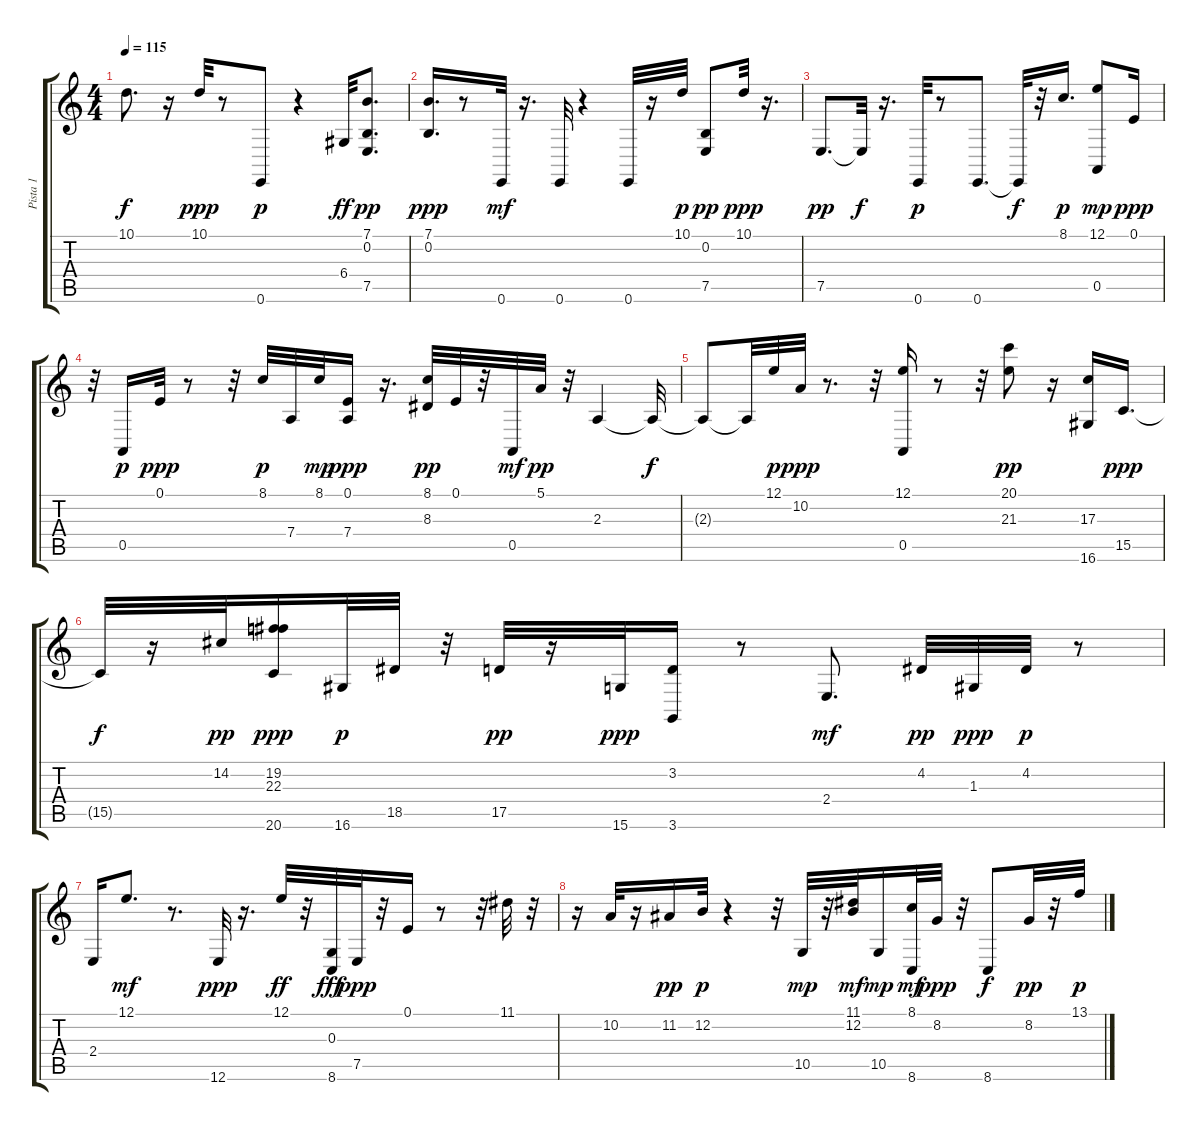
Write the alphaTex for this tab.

\track ("Pista 1" "Pista 1") {instrument acousticgrandpiano}
\staff {score tabs}
\tuning (E4 B3 G3 D3 A2 E2) {hide}
\ts (4 4)
\tempo 115
\clef g2
\ks c
10.1{t}.8{d dy f} r.16 10.1.32{dy ppp} r.8 0.6.8{dy p} r.4 6.4.32{dy ff} (7.1 0.2 7.5).8{d dy pp} |
(7.1 0.2).16{d dy ppp} r.8 0.6.32{dy mf} r.16{d} 0.6.32 r.4 0.6.32 r.16 10.1.32{dy p} (0.2 7.5).8{dy pp} 10.1.32{dy ppp} r.16{d} |
7.5.8{d dy pp} 7.5{t}.32{dy f} r.16{d} 0.6.32{dy p} r.8 0.6.8{d} 0.6{t}.32{dy f} r.32 8.1.16{d dy p} (12.1 0.5).8{dy mp} 0.1.16{dy ppp} |
r.32 0.5.16{dy p} 0.1.32{dy ppp} r.8 r.32 8.1.32{dy p} 7.4.32 8.1.32{dy mp} (0.1 7.4).16{dy ppp} r.16{d} (8.1 8.3).32{dy pp} 0.1.32 r.32 0.5.32{dy mf} 5.1.32{dy pp} r.32 2.3.4 2.3{t}.32{dy f} |
2.3{t}.8 2.3{t}.32 12.1.32{dy p} 10.2.32{dy ppp} r.8{d} r.32 (12.1 0.5).16 r.8 r.32 (20.1 21.3).8{dy pp} r.16 (17.3 16.6).16 15.5.16{d dy ppp} |
15.5{t}.32{dy f} r.16 14.2.32{dy pp} (19.2 22.3 20.6).16{dy ppp} 16.6.32{dy p} 18.5.32 r.32 17.5.32{dy pp} r.16 15.6.32{dy ppp} (3.2 3.6).16 r.8 2.4.8{d dy mf} 4.2.32{dy pp} 1.3.32{dy ppp} 4.2.32{dy p} r.8 |
2.4.16 12.1.8{d dy mf} r.8{d} 12.6.32{dy ppp} r.16{d} 12.1.32{dy ff} r.32 (0.3 8.6).32{dy fff} 7.5.32{dy ppp} r.32 0.1.16 r.8 r.32 11.1.32 r.32 |
r.16 10.2.32 r.16 11.2.16{dy pp} 12.2.32{dy p} r.4 r.32 10.5.32{dy mp} r.32 (11.1 12.2).32{dy mf} 10.5.16{dy mp} (8.1 8.6).32{dy mf} 8.2.32{dy ppp} r.32 8.6.8{dy f} 8.2.32{dy pp} r.32 13.1.32{dy p}
